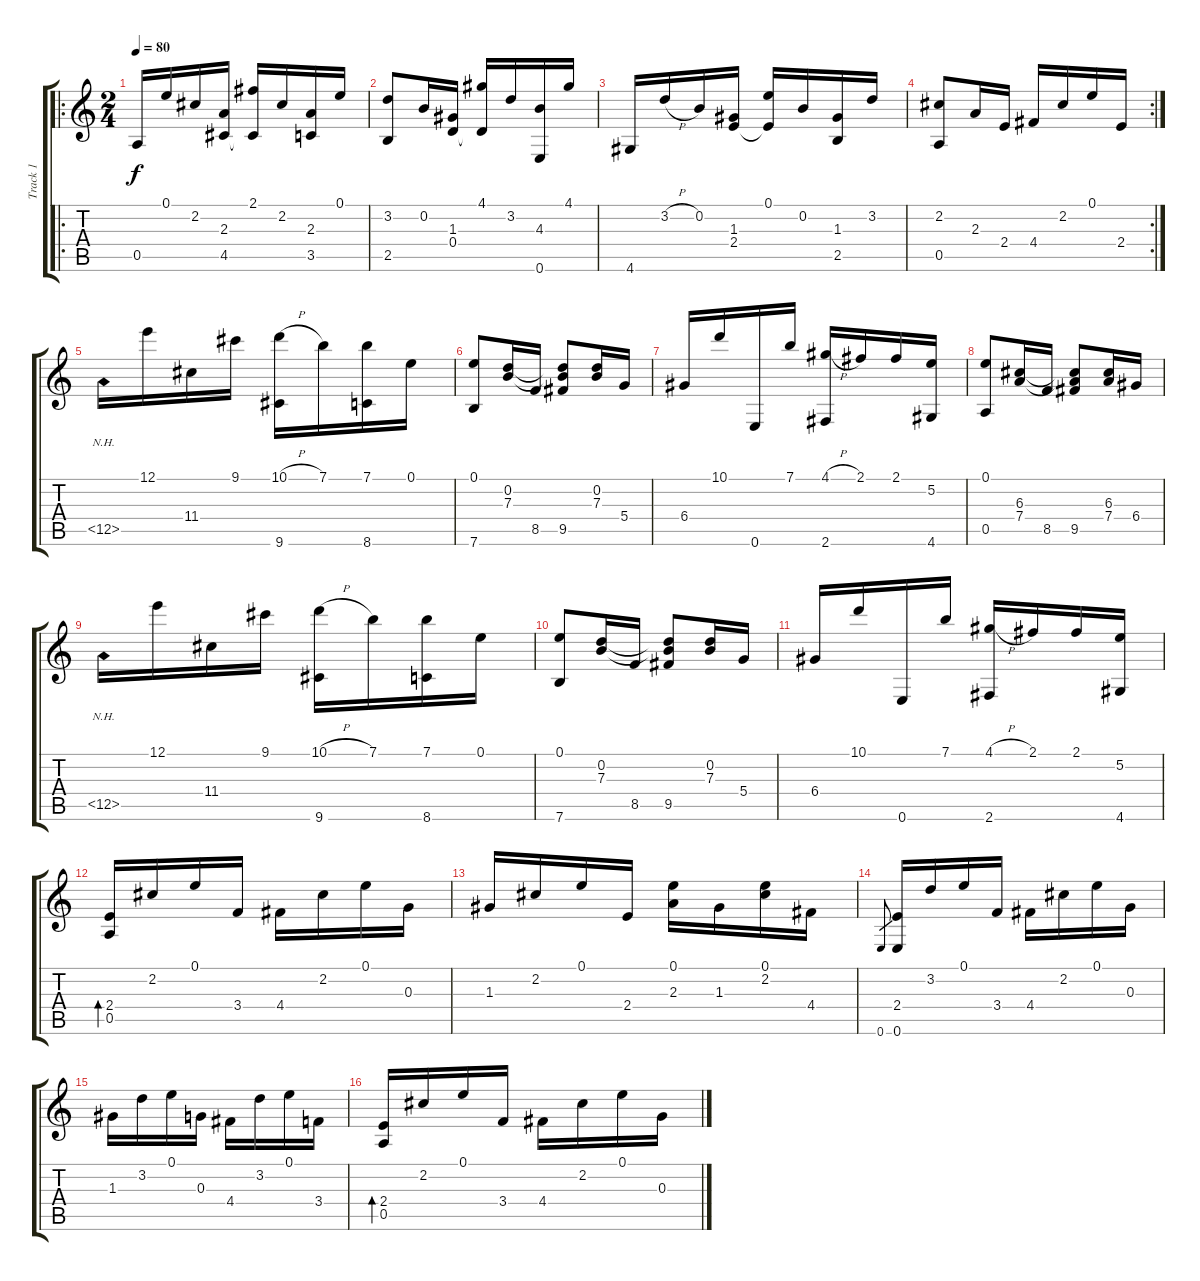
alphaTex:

\track ("Track 1" "Track 1") {instrument acousticguitarnylon}
\staff {score tabs}
\tuning (E4 B3 G3 D3 A2 E2) {hide}
\ro
\ts (2 4)
\tempo 80
\clef g2
\ks c
0.5.16{dy f} 0.1.16 2.2.16 (2.3 4.5).16 (2.1 4.5{t}).16 2.2.16 (2.3 3.5).16 0.1.16 |
(3.2 2.5).8 0.2.16 (1.3 0.4).16 (4.1 0.4{t}).16 3.2.16 (4.3 0.6).16 4.1.16 |
4.6.16 3.2{h}.16 0.2.16 (1.3 2.4).16 (0.1 2.4{t}).16 0.2.16 (1.3 2.5).16 3.2.16 |
\rc 2
(2.2 0.5).8 2.3.16 2.4.16 4.4.16 2.2.16 0.1.16 2.4.16 |
12.5{nh}.16 12.1.16 11.4.16 9.1.16 (10.1{h} 9.6).16 7.1.16 (7.1 8.6).16 0.1.16 |
(0.1 7.6).8 (0.2 7.3).16 8.5.16 (0.2{t} 7.3{t} 9.5).8 (0.2 7.3).16 5.4.16 |
6.4.16 10.1.16 0.6.16 7.1.16 (4.1{h} 2.6).16 2.1.16 2.1.16 (5.2 4.6).16 |
(0.1 0.5).8 (6.3 7.4).16 8.5.16 (6.3{t} 7.4{t} 9.5).8 (6.3 7.4).16 6.4.16 |
12.5{nh}.16 12.1.16 11.4.16 9.1.16 (10.1{h} 9.6).16 7.1.16 (7.1 8.6).16 0.1.16 |
(0.1 7.6).8 (0.2 7.3).16 8.5.16 (0.2{t} 7.3{t} 9.5).8 (0.2 7.3).16 5.4.16 |
6.4.16 10.1.16 0.6.16 7.1.16 (4.1{h} 2.6).16 2.1.16 2.1.16 (5.2 4.6).16 |
(2.4 0.5).16{bd 60} 2.2.16 0.1.16 3.4.16 4.4.16 2.2.16 0.1.16 0.3.16 |
1.3.16 2.2.16 0.1.16 2.4.16 (0.1 2.3).16 1.3.16 (0.1 2.2).16 4.4.16 |
0.6.8{gr} (2.4 0.6).16 3.2.16 0.1.16 3.4.16 4.4.16 2.2.16 0.1.16 0.3.16 |
1.3.16 3.2.16 0.1.16 0.3.16 4.4.16 3.2.16 0.1.16 3.4.16 |
(2.4 0.5).16{bd 60} 2.2.16 0.1.16 3.4.16 4.4.16 2.2.16 0.1.16 0.3.16
